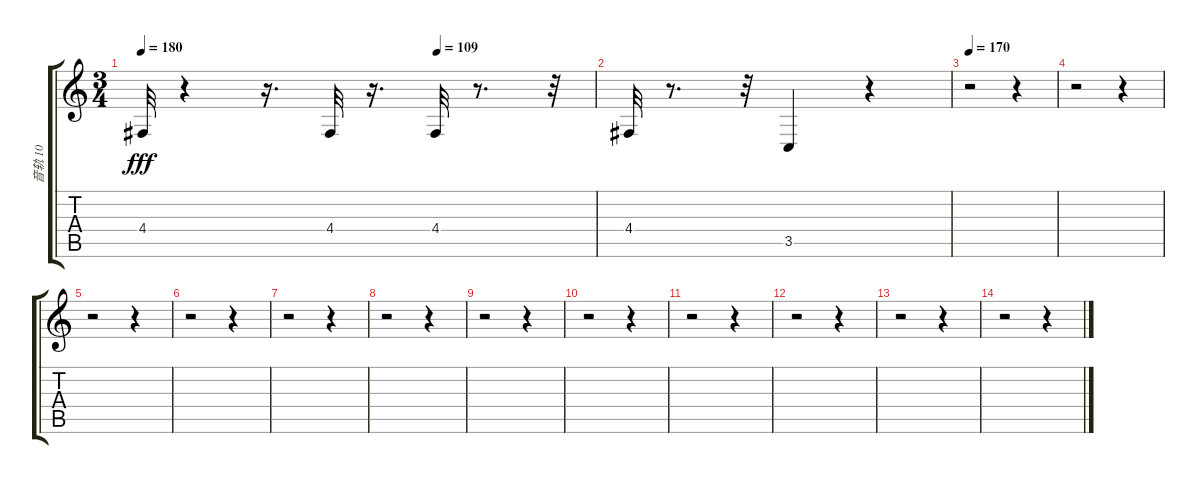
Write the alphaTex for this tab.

\track ("音轨 10" "音轨 10") {instrument stringensemble1}
\staff {score tabs}
\tuning (E4 B3 G3 D3 A2 E2) {hide}
\ts (3 4)
\tempo 180
\tempo (109 0.6527777777777778)
\clef g2
\ks c
4.4.32{dy fff} r.4 r.16{d} 4.4.32 r.16{d} 4.4.32 r.8{d} r.32 |
4.4.32 r.8{d} r.32 3.5.4 r.4 |
\tempo 170
r.2 r.4 |
r.2 r.4 |
r.2 r.4 |
r.2 r.4 |
r.2 r.4 |
r.2 r.4 |
r.2 r.4 |
r.2 r.4 |
r.2 r.4 |
r.2 r.4 |
r.2 r.4 |
r.2 r.4
